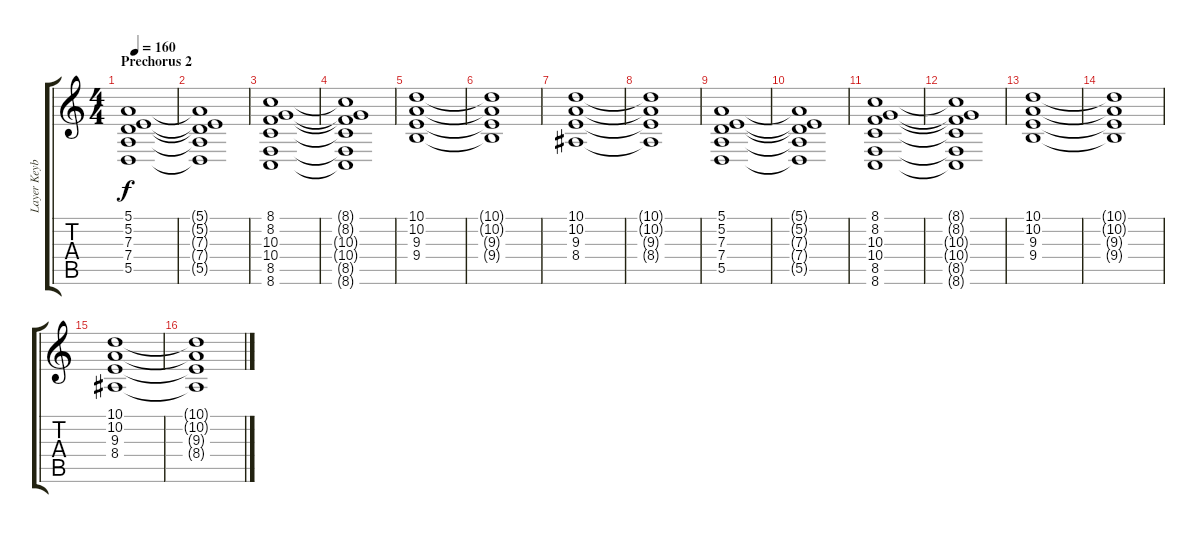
\track ("Layer Keyboards" "Layer Keyb") {instrument pad2warm}
\staff {score tabs}
\tuning (E4 B3 G3 D3 A2 E2) {hide}
\ts (4 4)
\section ("" "Prechorus 2")
\tempo 160
\clef g2
\ks c
(5.1 5.2 7.3 7.4 5.5).1{dy f} |
(5.1{t} 5.2{t} 7.3{t} 7.4{t} 5.5{t}).1 |
(8.1 8.2 10.3 10.4 8.5 8.6).1 |
(8.1{t} 8.2{t} 10.3{t} 10.4{t} 8.5{t} 8.6{t}).1 |
(10.1 10.2 9.3 9.4).1 |
(10.1{t} 10.2{t} 9.3{t} 9.4{t}).1 |
(10.1 10.2 9.3 8.4).1 |
(10.1{t} 10.2{t} 9.3{t} 8.4{t}).1 |
(5.1 5.2 7.3 7.4 5.5).1 |
(5.1{t} 5.2{t} 7.3{t} 7.4{t} 5.5{t}).1 |
(8.1 8.2 10.3 10.4 8.5 8.6).1 |
(8.1{t} 8.2{t} 10.3{t} 10.4{t} 8.5{t} 8.6{t}).1 |
(10.1 10.2 9.3 9.4).1 |
(10.1{t} 10.2{t} 9.3{t} 9.4{t}).1 |
(10.1 10.2 9.3 8.4).1 |
(10.1{t} 10.2{t} 9.3{t} 8.4{t}).1
